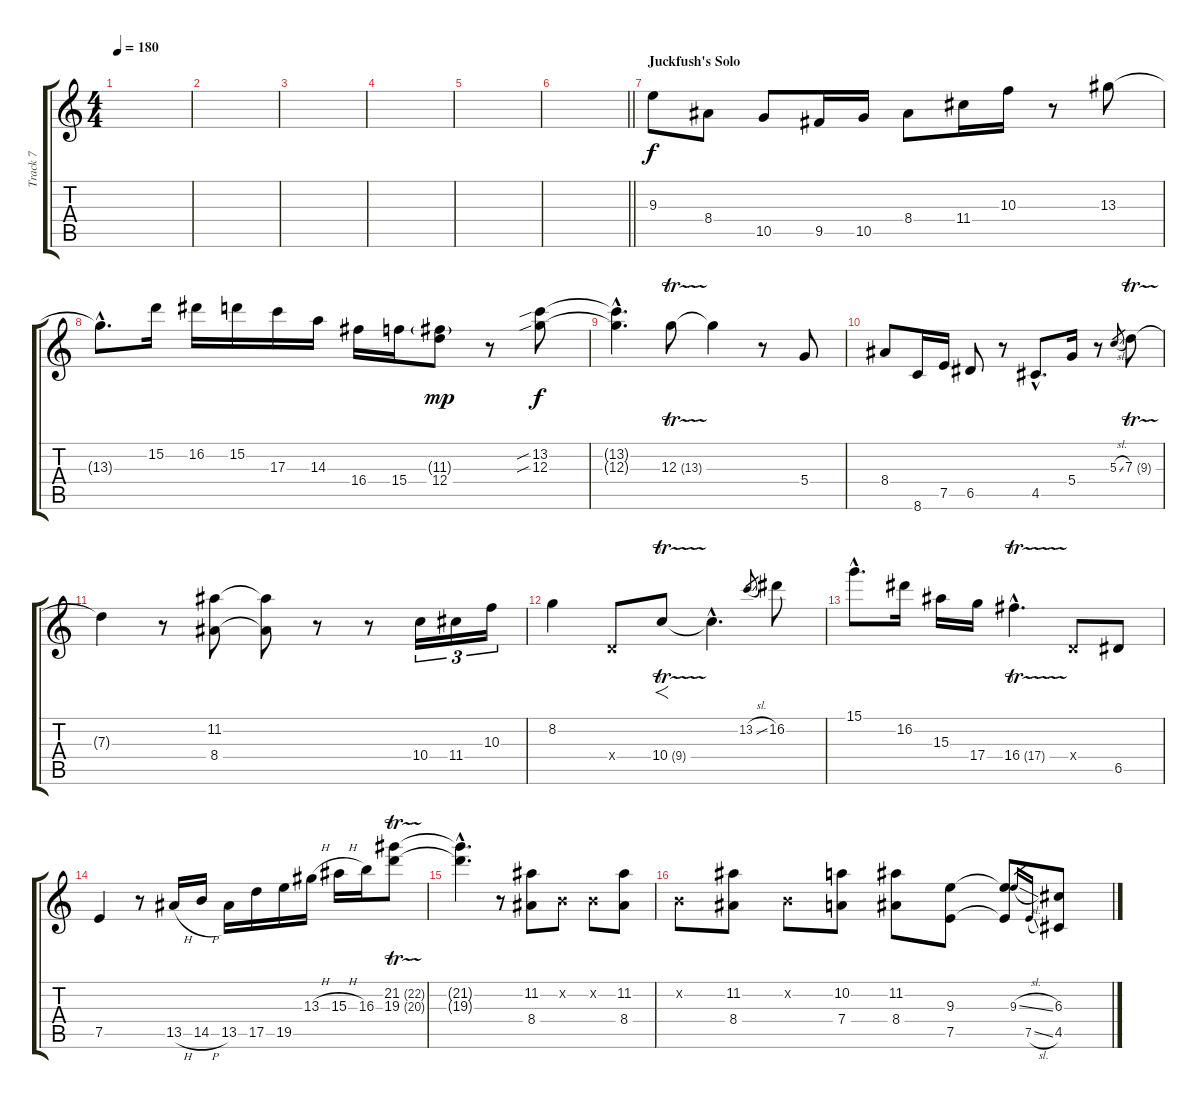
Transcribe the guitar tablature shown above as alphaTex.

\track ("Track 7" "Track 7") {instrument marimba}
\staff {score tabs}
\tuning (E5 B4 G4 D4 A3 E3) {hide}
\ts (4 4)
\tempo 180
\clef g2
\ks c
|
|
|
|
|
\barLineRight lightlight
|
\section ("" "Juckfush's Solo")
9.3.8 8.4.8 10.5.8 9.5.16 10.5.16 8.4.8 11.4.16 10.3.16 r.8 13.3.8 |
13.3{hac t}.8{d} 15.2.16 16.2.16 15.2.16 17.3.16 14.3.16 16.4.16 15.4.16 (11.3{g} 12.4).8{dy mp} r.8 (13.2{sib} 12.3{sib}).8{dy f} |
(13.2{hac t} 12.3{hac t}).4{d} 12.3{tr (13 16)}.8 12.3{t}.4 r.8 5.4.8 |
8.4.8 8.6.16 7.5.16 6.5.8 r.8 4.5{hac}.8{d} 5.4.16 r.8 5.3{sl}.8{gr} 7.3{tr (9 16)}.8 |
7.3{t}.4 r.8 (11.2 8.4).8 (11.2{t} 8.4{t}).8 r.8 r.8 10.4.16{tu (3 2)} 11.4.16{tu (3 2)} 10.3.16{tu (3 2)} |
8.2.4 0.4{x}.8 10.4{tr (9 16)}.8{f} 10.4{hac t}.4{d} 13.2{sl}.8{gr} 16.2.8 |
15.1{hac}.8{d} 16.2.16 15.3.16 17.4.16 16.4{tr (17 16) hac}.4{d} 0.4{x}.8 6.5.8 |
7.5.4 r.8 13.5{h}.16 14.5{h}.16 13.5.16 17.5.16 19.5.16 13.3{h}.16 15.3{h}.16 16.3.16 (21.2{tr (22 16)} 19.3{tr (20 16)}).8 |
(21.2{hac t} 19.3{hac t}).4{d} r.8 (11.2 8.4).8 0.2{x}.8 0.2{x}.8 (11.2 8.4).8 |
0.2{x}.8 (11.2 8.4).8 0.2{x}.8 (10.2 7.4).8 (11.2 8.4).8 (9.3 7.5).8 (9.3{t} 7.5{t}).8 9.3{sl}.16{gr} 7.5{sl}.16{gr} (6.3 4.5).8
